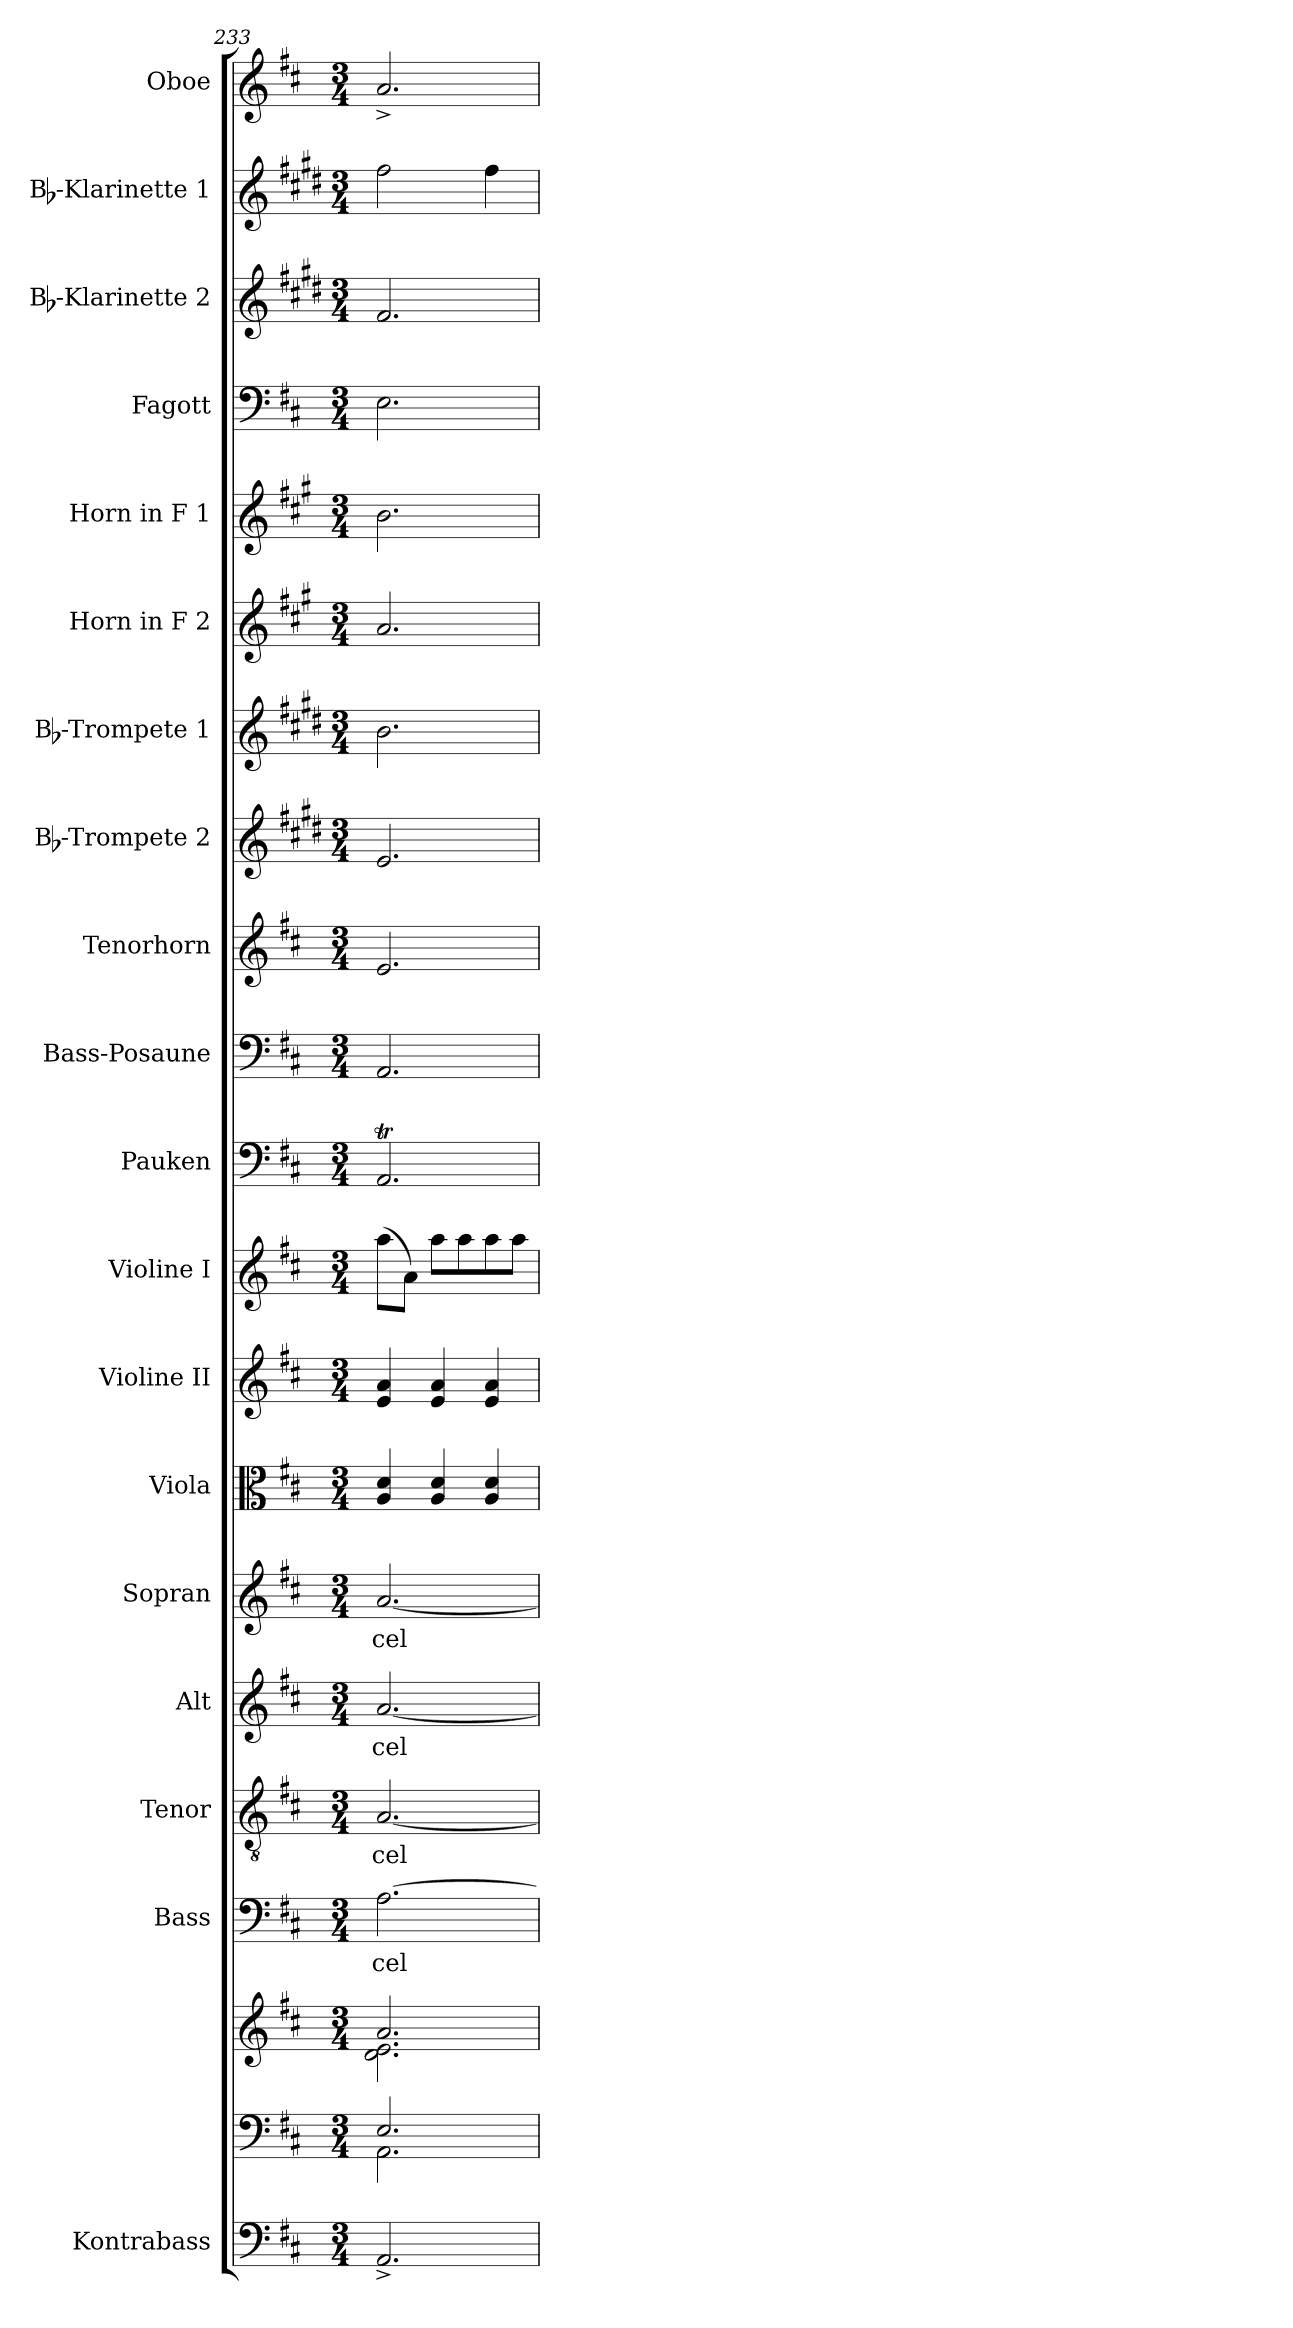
**kern	**kern	**kern	**kern	**text	**kern	**text	**kern	**text	**kern	**text	**kern	**kern	**kern	**kern	**kern	**kern	**kern	**kern	**kern	**kern	**kern	**kern	**kern	**kern
*part20	*part19	*part19	*part18	*part18	*part17	*part17	*part16	*part16	*part15	*part15	*part14	*part13	*part12	*part11	*part10	*part9	*part8	*part7	*part6	*part5	*part4	*part3	*part2	*part1
*staff21	*staff20	*staff19	*staff18	*staff18	*staff17	*staff17	*staff16	*staff16	*staff15	*staff15	*staff14	*staff13	*staff12	*staff11	*staff10	*staff9	*staff8	*staff7	*staff6	*staff5	*staff4	*staff3	*staff2	*staff1
*I"Kontrabass	*	*	*I"Bass	*	*I"Tenor	*	*I"Alt	*	*I"Sopran	*	*I"Viola	*I"Violine II	*I"Violine I	*I"Pauken	*I"Bass-Posaune	*I"Tenorhorn	*I"Bb-Trompete 2	*I"Bb-Trompete 1	*I"Horn in F 2	*I"Horn in F 1	*I"Fagott	*I"Bb-Klarinette 2	*I"Bb-Klarinette 1	*I"Oboe
*I'Kb.	*	*	*I'B.	*	*I'T.	*	*I'A.	*	*I'S.	*	*I'Vla.	*I'Vl. II	*I'Vl. I	*I'Pk.	*I'B. Pos.	*I'T. Hrn.	*I'Bb Trp. 2	*I'Bb Trp. 1	*	*	*I'Fg.	*I'Bb Kl. 2	*I'Bb Kl. 1	*I'Ob.
*clefF4	*clefF4	*clefG2	*clefF4	*	*clefGv2	*	*clefG2	*	*clefG2	*	*clefC3	*clefG2	*clefG2	*clefF4	*clefF4	*clefG2	*clefG2	*clefG2	*clefG2	*clefG2	*clefF4	*clefG2	*clefG2	*clefG2
*ITrd7c12	*	*	*	*	*	*	*	*	*	*	*	*	*	*	*	*ITrd8c14	*ITrd1c2	*ITrd1c2	*ITrd4c7	*ITrd4c7	*	*ITrd1c2	*ITrd1c2	*
*k[f#c#]	*k[f#c#]	*k[f#c#]	*k[f#c#]	*	*k[f#c#]	*	*k[f#c#]	*	*k[f#c#]	*	*k[f#c#]	*k[f#c#]	*k[f#c#]	*k[f#c#]	*k[f#c#]	*k[f#c#]	*k[f#c#]	*k[f#c#]	*k[f#c#]	*k[f#c#]	*k[f#c#]	*k[f#c#]	*k[f#c#]	*k[f#c#]
*D:	*D:	*D:	*D:	*	*D:	*	*D:	*	*D:	*	*D:	*D:	*D:	*D:	*D:	*D:	*D:	*D:	*D:	*D:	*D:	*D:	*D:	*D:
*M3/4	*M3/4	*M3/4	*M3/4	*	*M3/4	*	*M3/4	*	*M3/4	*	*M3/4	*M3/4	*M3/4	*M3/4	*M3/4	*M3/4	*M3/4	*M3/4	*M3/4	*M3/4	*M3/4	*M3/4	*M3/4	*M3/4
=233	=233	=233	=233	=233	=233	=233	=233	=233	=233	=233	=233	=233	=233	=233	=233	=233	=233	=233	=233	=233	=233	=233	=233	=233
*	*^	*^	*	*	*	*	*	*	*	*	*	*	*	*	*	*	*	*	*	*	*	*	*	*
!	!	!	!	!	!	!LO:LY:b	!	!LO:LY:b	!	!LO:LY:b	!	!LO:LY:b	!	!	!	!	!	!	!	!	!	!	!	!	!	!
2.AAA^</	2.E/	2.AA\	2.a/	2.d\ 2.e\	[2.A\	-cel-	[2.A/	-cel-	[2.a/	-cel-	[2.a/	-cel-	4A/ 4d/	4e/ 4a/	(>8aa\L	2.AAT/	2.AA/	2.E/	2.d/	2.a\	2.d/	2.e\	2.E\	2.e/	2ee\	2.a^</
.	.	.	.	.	.	.	.	.	.	.	.	.	.	.	8a\J)	.	.	.	.	.	.	.	.	.	.	.
.	.	.	.	.	.	.	.	.	.	.	.	.	4A/ 4d/	4e/ 4a/	8aa\L	.	.	.	.	.	.	.	.	.	.	.
.	.	.	.	.	.	.	.	.	.	.	.	.	.	.	8aa\	.	.	.	.	.	.	.	.	.	.	.
.	.	.	.	.	.	.	.	.	.	.	.	.	4A/ 4d/	4e/ 4a/	8aa\	.	.	.	.	.	.	.	.	.	4ee\	.
.	.	.	.	.	.	.	.	.	.	.	.	.	.	.	8aa\J	.	.	.	.	.	.	.	.	.	.	.
*	*v	*v	*	*	*	*	*	*	*	*	*	*	*	*	*	*	*	*	*	*	*	*	*	*	*	*
*	*	*v	*v	*	*	*	*	*	*	*	*	*	*	*	*	*	*	*	*	*	*	*	*	*	*
=	=	=	=	=	=	=	=	=	=	=	=	=	=	=	=	=	=	=	=	=	=	=	=	=
*-	*-	*-	*-	*-	*-	*-	*-	*-	*-	*-	*-	*-	*-	*-	*-	*-	*-	*-	*-	*-	*-	*-	*-	*-
